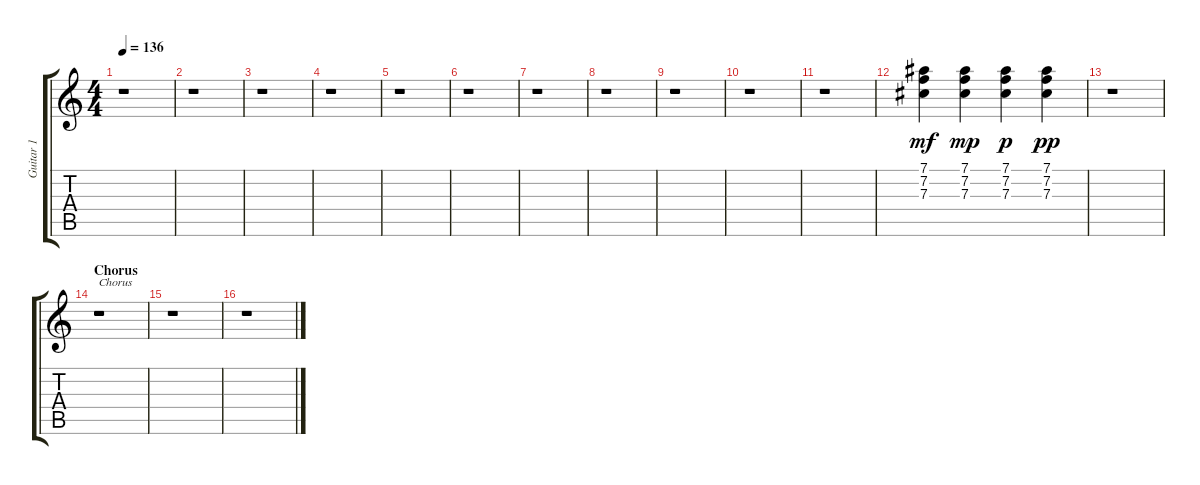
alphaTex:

\track ("Guitar 1" "Guitar 1") {instrument electricguitarclean}
\staff {score tabs}
\tuning (Eb4 Bb3 Gb3 Db3 Ab2 Eb2) {hide}
\ts (4 4)
\tempo 136
\clef g2
\ks c
r.1{dy pp} |
r.1 |
r.1 |
r.1 |
r.1 |
r.1 |
r.1 |
r.1 |
r.1 |
r.1 |
r.1 |
(7.1 7.2 7.3).4{dy mf} (7.1 7.2 7.3).4{dy mp} (7.1 7.2 7.3).4{dy p} (7.1 7.2 7.3).4{dy pp} |
r.1 |
\section ("" "Chorus")
r.1{txt "Chorus"} |
r.1 |
r.1
